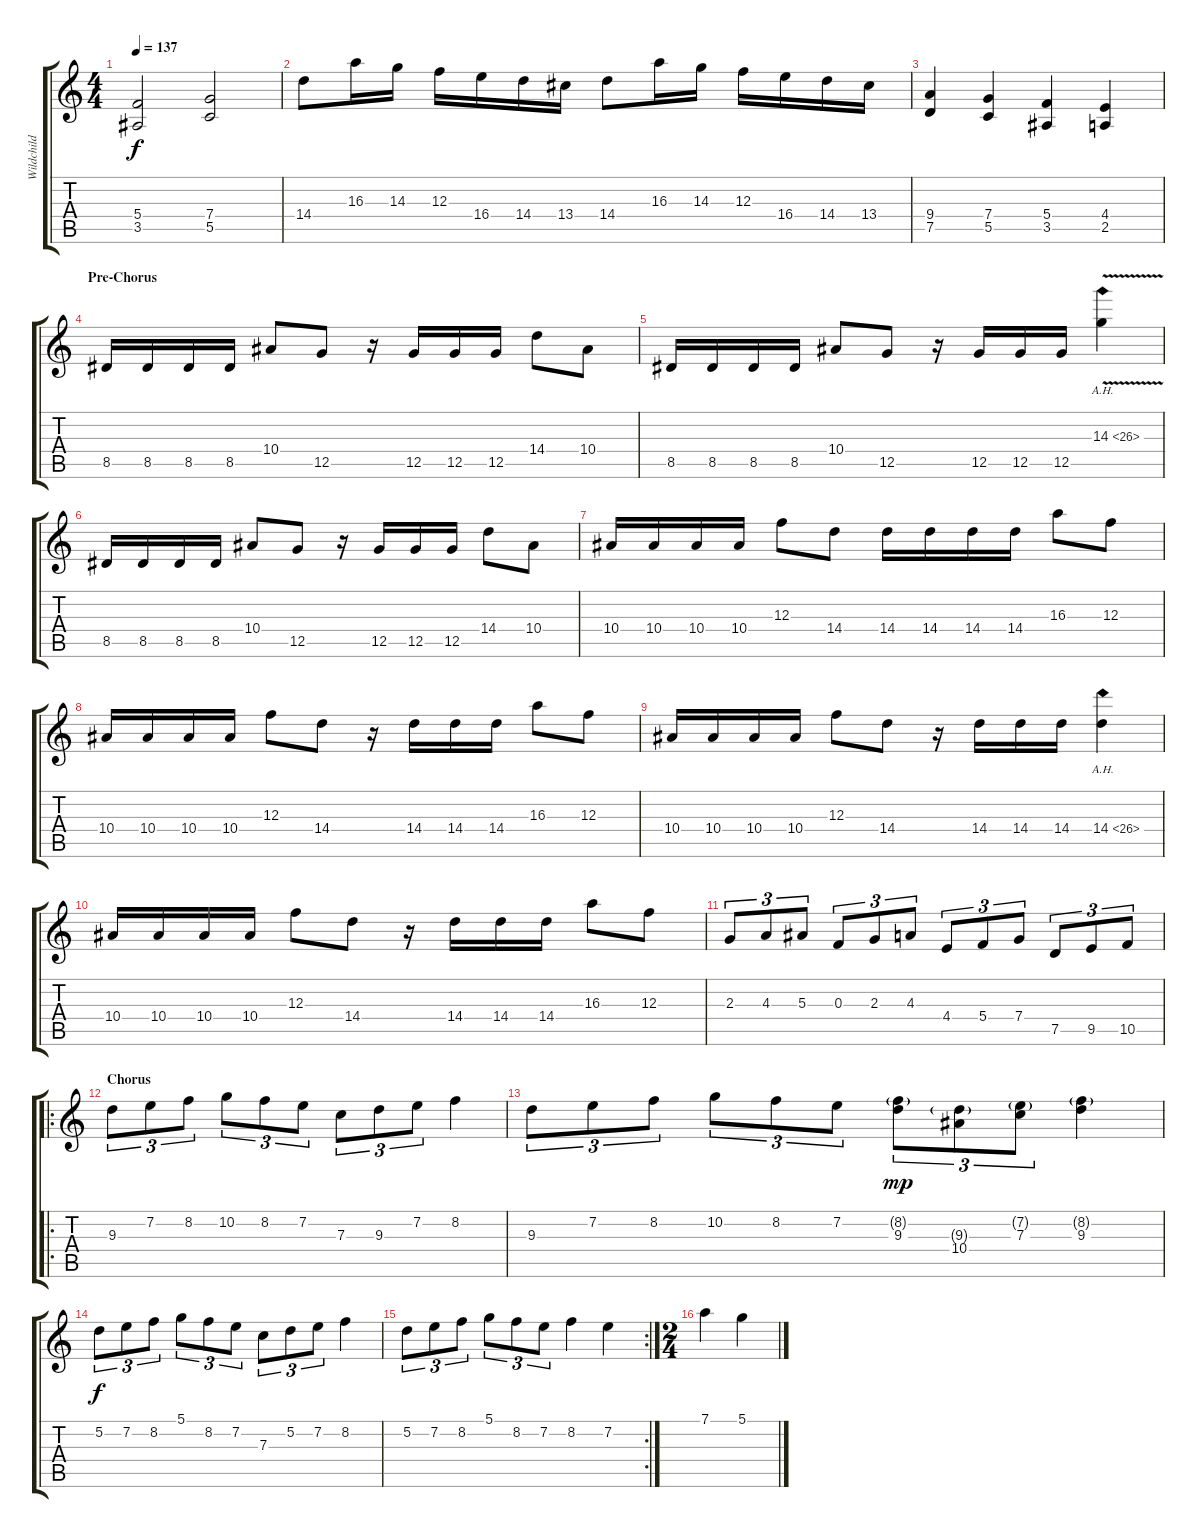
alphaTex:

\track ("Wildchild" "Wildchild") {instrument distortionguitar}
\staff {score tabs}
\tuning (D4 A3 F3 C3 G2 D2) {hide}
\ts (4 4)
\tempo 137
\clef g2
\ks c
(5.4 3.5).2{dy f} (7.4 5.5).2 |
14.4.8 16.3.16 14.3.16 12.3.16 16.4.16 14.4.16 13.4.16 14.4.8 16.3.16 14.3.16 12.3.16 16.4.16 14.4.16 13.4.16 |
(9.4 7.5).4 (7.4 5.5).4 (5.4 3.5).4 (4.4 2.5).4 |
\section ("" "Pre-Chorus")
8.5.16 8.5.16 8.5.16 8.5.16 10.4.8 12.5.8 r.16 12.5.16 12.5.16 12.5.16 14.4.8 10.4.8 |
8.5.16 8.5.16 8.5.16 8.5.16 10.4.8 12.5.8 r.16 12.5.16 12.5.16 12.5.16 14.3{ah 12 v}.4 |
8.5.16 8.5.16 8.5.16 8.5.16 10.4.8 12.5.8 r.16 12.5.16 12.5.16 12.5.16 14.4.8 10.4.8 |
10.4.16 10.4.16 10.4.16 10.4.16 12.3.8 14.4.8 14.4.16 14.4.16 14.4.16 14.4.16 16.3.8 12.3.8 |
10.4.16 10.4.16 10.4.16 10.4.16 12.3.8 14.4.8 r.16 14.4.16 14.4.16 14.4.16 16.3.8 12.3.8 |
10.4.16 10.4.16 10.4.16 10.4.16 12.3.8 14.4.8 r.16 14.4.16 14.4.16 14.4.16 14.4{ah 12}.4 |
10.4.16 10.4.16 10.4.16 10.4.16 12.3.8 14.4.8 r.16 14.4.16 14.4.16 14.4.16 16.3.8 12.3.8 |
2.3.8{tu (3 2)} 4.3.8{tu (3 2)} 5.3.8{tu (3 2)} 0.3.8{tu (3 2)} 2.3.8{tu (3 2)} 4.3.8{tu (3 2)} 4.4.8{tu (3 2)} 5.4.8{tu (3 2)} 7.4.8{tu (3 2)} 7.5.8{tu (3 2)} 9.5.8{tu (3 2)} 10.5.8{tu (3 2)} |
\ro
\section ("" "Chorus")
9.3.8{tu (3 2)} 7.2.8{tu (3 2)} 8.2.8{tu (3 2)} 10.2.8{tu (3 2)} 8.2.8{tu (3 2)} 7.2.8{tu (3 2)} 7.3.8{tu (3 2)} 9.3.8{tu (3 2)} 7.2.8{tu (3 2)} 8.2.4 |
9.3.8{tu (3 2)} 7.2.8{tu (3 2)} 8.2.8{tu (3 2)} 10.2.8{tu (3 2)} 8.2.8{tu (3 2)} 7.2.8{tu (3 2)} (8.2{g} 9.3).8{tu (3 2) dy mp} (9.3{g} 10.4).8{tu (3 2)} (7.2{g} 7.3).8{tu (3 2)} (8.2{g} 9.3).4 |
5.2.8{tu (3 2) dy f} 7.2.8{tu (3 2)} 8.2.8{tu (3 2)} 5.1.8{tu (3 2)} 8.2.8{tu (3 2)} 7.2.8{tu (3 2)} 7.3.8{tu (3 2)} 5.2.8{tu (3 2)} 7.2.8{tu (3 2)} 8.2.4 |
\rc 2
5.2.8{tu (3 2)} 7.2.8{tu (3 2)} 8.2.8{tu (3 2)} 5.1.8{tu (3 2)} 8.2.8{tu (3 2)} 7.2.8{tu (3 2)} 8.2.4 7.2.4 |
\ts (2 4)
7.1.4 5.1.4
